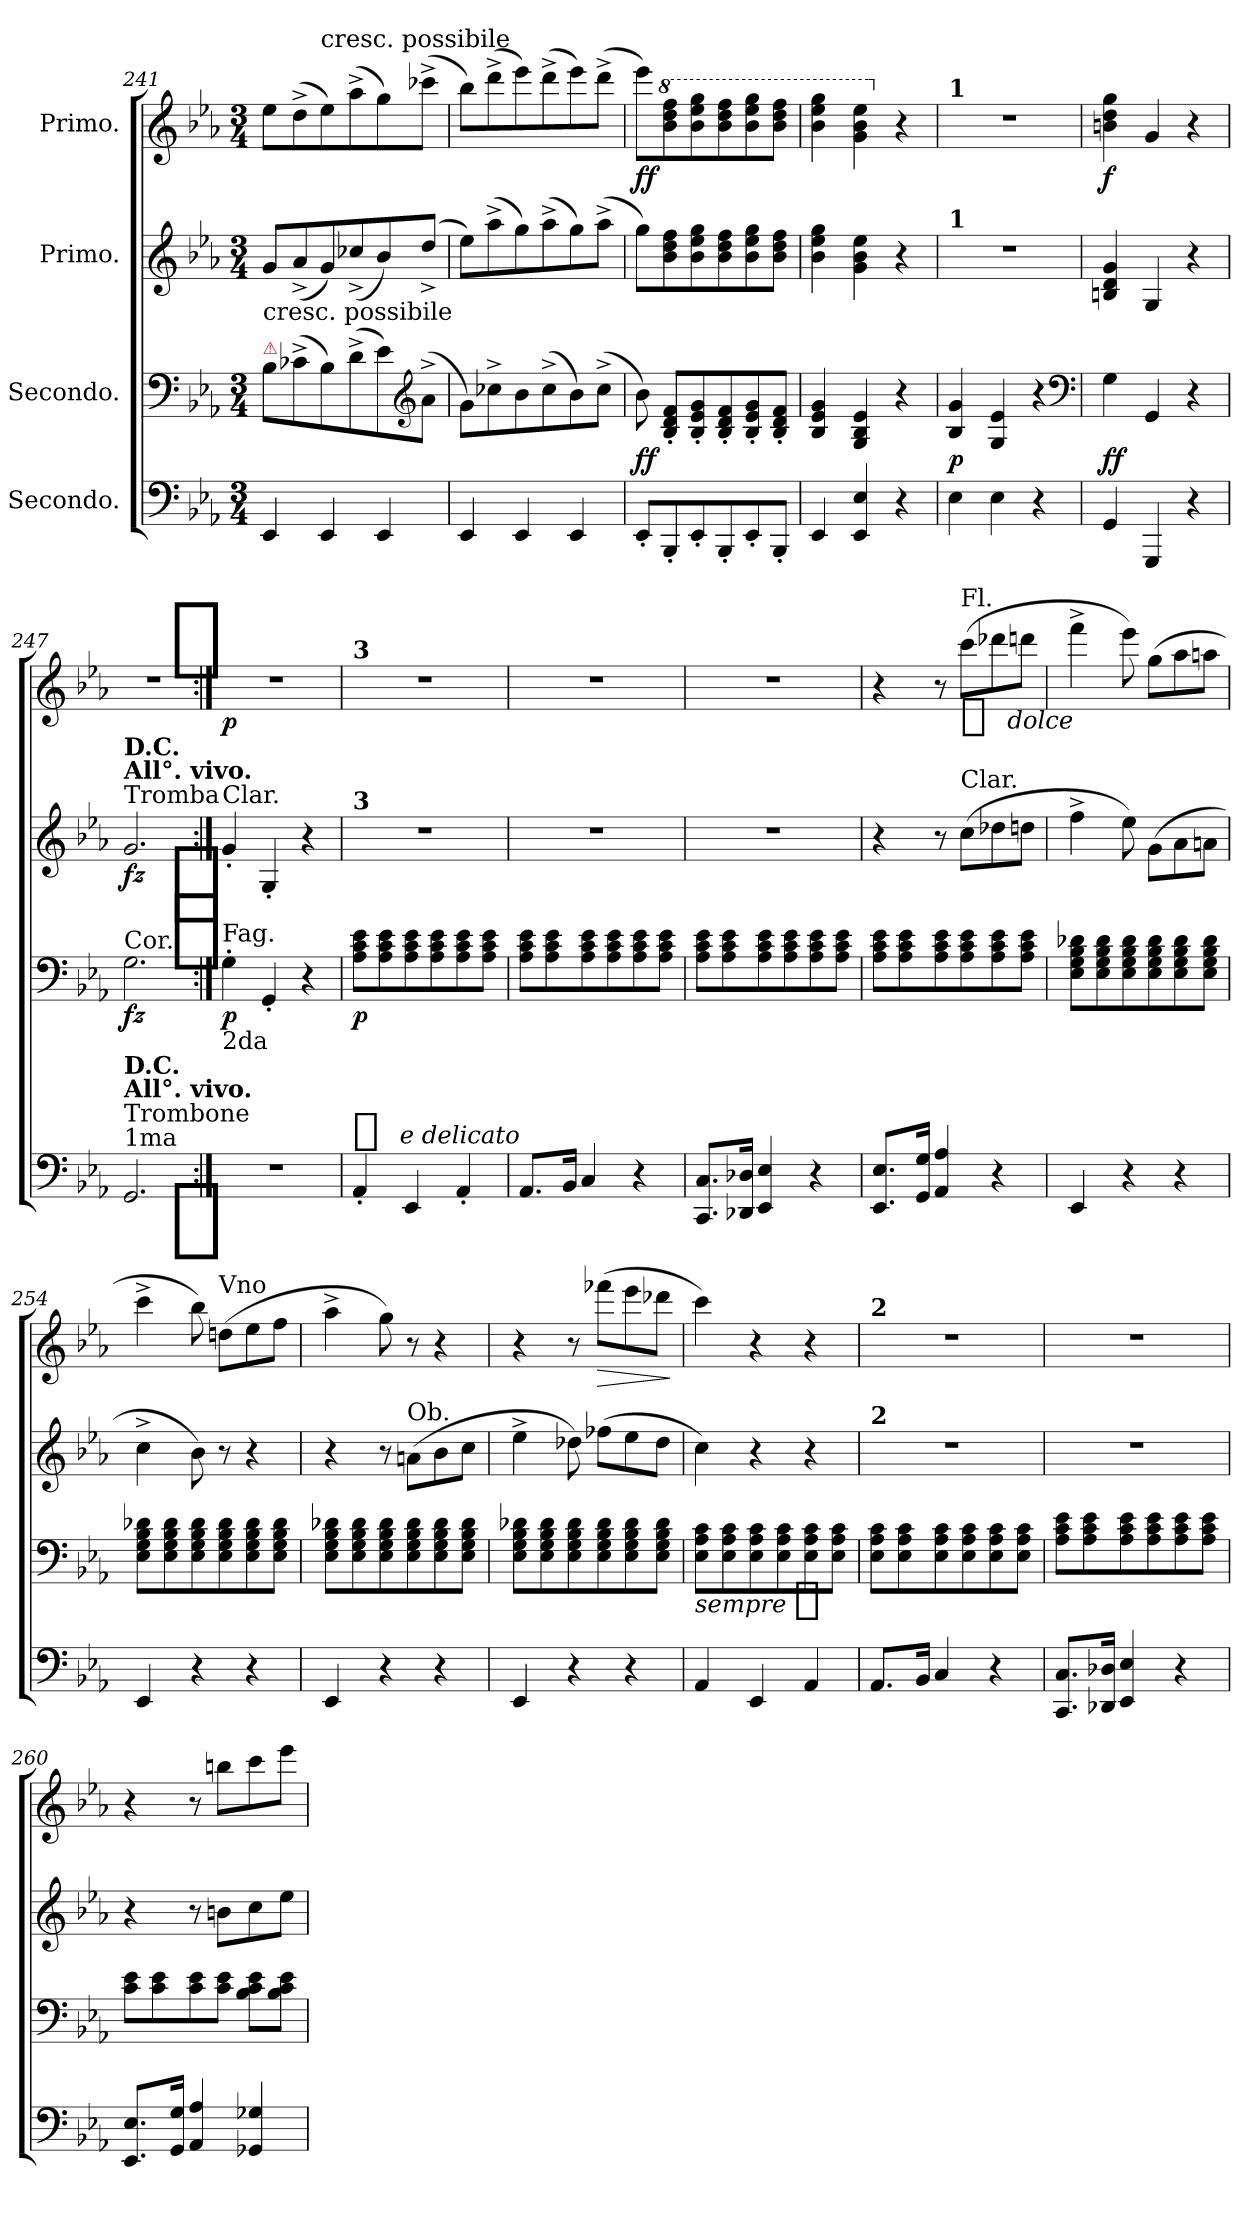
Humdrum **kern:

**kern	**dynam	**kern	**dynam	**kern	**dynam	**kern	**dynam
*part4	*part4	*part3	*part3	*part2	*part2	*part1	*part1
*staff4	*staff4	*staff3	*staff3	*staff2	*staff2	*staff1	*staff1
*I"Secondo.	*	*I"Secondo.	*	*I"Primo.	*	*I"Primo.	*
*clefF4	*	*clefF4	*	*clefG2	*	*clefG2	*
*k[b-e-a-]	*	*k[b-e-a-]	*	*k[b-e-a-]	*	*k[b-e-a-]	*
*c:	*	*c:	*	*c:	*	*c:	*
*M3/4	*	*M3/4	*	*M3/4	*	*M3/4	*
=241	=241	=241	=241	=241	=241	=241	=241
!	!	!LO:TX:t=cresc. possibile	!	!	!	!	!
!	!	!LO:TX:a:color=crimson:t=⚠	!	!	!	!	!
4EE-/	.	8B-\L	.	8g/L	.	8ee-\L	.
.	.	(8c-X^<\	.	(8a-^/	.	(8dd^\	.
!	!	!	!	!	!	!LO:TX:t=cresc. possibile	!
4EE-/	.	8B-\)	.	8g/)	.	8ee-\)	.
.	.	(8d^<\	.	(8cc-X^/	.	(8aa-^\	.
4EE-/	.	8e-\)	.	8b-/)	.	8gg\)	.
*	*	*clefG2	*	*	*	*	*
.	.	(<8a-^</J	.	(<8dd^/J	.	(8ccc-X^\J	.
=242	=242	=242	=242	=242	=242	=242	=242
4EE-/	.	8g\L)	.	8ee-\L)	.	8bb-\L)	.
.	.	8cc-X^\	.	(8aa-^\	.	(8ddd^\	.
4EE-/	.	8b-\	.	8gg\)	.	8eee-\)	.
.	.	(8cc-^\	.	(8aa-^\	.	(8ddd^\	.
4EE-/	.	8b-\)	.	8gg\)	.	8eee-\)	.
.	.	(8cc-^\J	.	(8aa-^\J	.	(8ddd^\J	.
=243	=243	=243	=243	=243	=243	=243	=243
8EE-'/L	.	8b-\)	ff	8gg\L)	.	8eee-\L)	ff
*	*	*	*	*	*	*8va	*
8BBB-'/	.	8B-'/ 8d'/ 8f'/L	.	8b-\ 8dd\ 8ff\	.	8bb-\ 8ddd\ 8fff\	.
8EE-'/	.	8B-'/ 8e-'/ 8g'/	.	8b-\ 8ee-\ 8gg\	.	8bb-\ 8eee-\ 8ggg\	.
8BBB-'/	.	8B-'/ 8d'/ 8f'/	.	8b-\ 8dd\ 8ff\	.	8bb-\ 8ddd\ 8fff\	.
8EE-'/	.	8B-'/ 8e-'/ 8g'/	.	8b-\ 8ee-\ 8gg\	.	8bb-\ 8eee-\ 8ggg\	.
8BBB-'/J	.	8B-'/ 8d'/ 8f'/J	.	8b-\ 8dd\ 8ff\J	.	8bb-\ 8ddd\ 8fff\J	.
=244	=244	=244	=244	=244	=244	=244	=244
4EE-/	.	4B-/ 4e-/ 4g/	.	4b-\ 4ee-\ 4gg\	.	4bb-\ 4eee-\ 4ggg\	.
4EE-/ 4E-/	.	4G/ 4B-/ 4e-/	.	4g\ 4b-\ 4ee-\	.	4gg\ 4bb-\ 4eee-\	.
*	*	*	*	*	*	*X8va	*
4r	.	4r	.	4r	.	4r	.
=245	=245	=245	=245	=245	=245	=245	=245
!	!	!	!	!	!	!LO:TX:a:B:t=1	!
!	!	!	!	!LO:TX:a:B:t=1	!	!	!
4E-\	.	4B-/ 4g/	p	2.r	.	2.r	.
4E-\	.	4G/ 4e-/	.	.	.	.	.
4r	.	4r	.	.	.	.	.
*	*	*clefF4	*	*	*	*	*
=246	=246	=246	=246	=246	=246	=246	=246
4GG/	.	4G\	ff	4Bn/ 4d/ 4g/	.	4bn\ 4dd\ 4gg\	f
4GGG/	.	4GG/	.	4G/	.	4g/	.
4r	.	4r	.	4r	.	4r	.
=247	=247	=247	=247	=247	=247	=247	=247
!	!	!	!	!	!	!LO:TX:b:B:t=D.C.\nAll°. vivo.	!
!	!	!	!	!LO:TX:a:t=Tromba	!	!	!
!	!	!LO:TX:a:t=Cor.	!	!	!	!	!
!LO:TX:a:t=1ma	!	!	!	!	!	!	!
!LO:TX:a:t=Trombone	!	!	!	!	!	!	!
!LO:TX:a:B:t=D.C.\nAll°. vivo.	!	!	!	!	!	!	!
!	!	!	!	!	!LO:DY:b	!	!
2.GG/	.	2.G\	fz	2.g/	fz	2.r	.
=248:|!	=248:|!	=248:|!	=248:|!	=248:|!	=248:|!	=248:|!	=248:|!
!	!	!	!	!	!	!LO:TX:a:rj:t=[segno|largest]	!
!	!	!	!	!LO:TX:b:rj:t=[segno|largest]	!	!	!
!	!	!	!	!LO:TX:a:t=Clar.	!	!	!
!	!	!LO:TX:a:rj:t=[segno|largest]	!	!	!	!	!
!	!	!LO:TX:a:t=Fag.	!	!	!	!	!
!LO:TX:a:t=2da	!	!	!	!	!	!	!
!LO:TX:b:rj:t=[segno|largest]	!	!	!	!	!	!	!
2.r	.	4G'\	p	4g'/	.	2.r	p
.	.	4GG'/	.	4G'/	.	.	.
.	.	4r	.	4r	.	.	.
=249	=249	=249	=249	=249	=249	=249	=249
!	!	!	!	!	!	!LO:TX:a:B:t=3	!
!	!	!	!	!LO:TX:a:B:t=3	!	!	!
!	!LO:DY:a:t=%s e delicato	!	!LO:DY:b	!	!	!	!
4AA-'/	p	8A-\ 8c\ 8e-\L	p	2.r	.	2.r	.
.	.	8A-\ 8c\ 8e-\	.	.	.	.	.
4EE-/	.	8A-\ 8c\ 8e-\	.	.	.	.	.
.	.	8A-\ 8c\ 8e-\	.	.	.	.	.
4AA-'/	.	8A-\ 8c\ 8e-\	.	.	.	.	.
.	.	8A-\ 8c\ 8e-\J	.	.	.	.	.
=250	=250	=250	=250	=250	=250	=250	=250
8.AA-/L	.	8A-\ 8c\ 8e-\L	.	2.r	.	2.r	.
.	.	8A-\ 8c\ 8e-\	.	.	.	.	.
16BB-/Jk	.	.	.	.	.	.	.
4C/	.	8A-\ 8c\ 8e-\	.	.	.	.	.
.	.	8A-\ 8c\ 8e-\	.	.	.	.	.
4r	.	8A-\ 8c\ 8e-\	.	.	.	.	.
.	.	8A-\ 8c\ 8e-\J	.	.	.	.	.
=251	=251	=251	=251	=251	=251	=251	=251
8.CC/ 8.C/L	.	8A-\ 8c\ 8e-\L	.	2.r	.	2.r	.
.	.	8A-\ 8c\ 8e-\	.	.	.	.	.
16DD-X/ 16D-X/Jk	.	.	.	.	.	.	.
4EE-/ 4E-/	.	8A-\ 8c\ 8e-\	.	.	.	.	.
.	.	8A-\ 8c\ 8e-\	.	.	.	.	.
4r	.	8A-\ 8c\ 8e-\	.	.	.	.	.
.	.	8A-\ 8c\ 8e-\J	.	.	.	.	.
=252	=252	=252	=252	=252	=252	=252	=252
8.EE-/ 8.E-/L	.	8A-\ 8c\ 8e-\L	.	4r	.	4r	.
.	.	8A-\ 8c\ 8e-\	.	.	.	.	.
16GG/ 16G/Jk	.	.	.	.	.	.	.
4AA-/ 4A-/	.	8A-\ 8c\ 8e-\	.	8r	.	8r	.
!	!	!	!	!	!	!LO:TX:a:t=Fl.	!
!	!	!	!	!LO:TX:a:t=Clar.	!	!	!
!	!	!	!	!	!	!	!LO:DY:t=%s dolce
.	.	8A-\ 8c\ 8e-\	.	(8cc\L	.	(8ccc\L	p
4r	.	8A-\ 8c\ 8e-\	.	8dd-X\	.	8ddd-X\	.
.	.	8A-\ 8c\ 8e-\J	.	8ddn\J	.	8dddn\J	.
=253	=253	=253	=253	=253	=253	=253	=253
4EE-/	.	8E-\ 8G\ 8B-\ 8d-X\L	.	4ff^<\	.	4fff^<\	.
.	.	8E-\ 8G\ 8B-\ 8d-\	.	.	.	.	.
4r	.	8E-\ 8G\ 8B-\ 8d-\	.	8ee-\)	.	8eee-\)	.
.	.	8E-\ 8G\ 8B-\ 8d-\	.	(8g\L	.	(8gg\L	.
4r	.	8E-\ 8G\ 8B-\ 8d-\	.	8a-\	.	8aa-\	.
.	.	8E-\ 8G\ 8B-\ 8d-\J	.	8an\J	.	8aan\J	.
=254	=254	=254	=254	=254	=254	=254	=254
4EE-/	.	8E-\ 8G\ 8B-\ 8d-X\L	.	4cc^<\	.	4ccc^<\	.
.	.	8E-\ 8G\ 8B-\ 8d-\	.	.	.	.	.
4r	.	8E-\ 8G\ 8B-\ 8d-\	.	8b-\)	.	8bb-\)	.
!	!	!	!	!	!	!LO:TX:a:t=Vno	!
.	.	8E-\ 8G\ 8B-\ 8d-\	.	8r	.	(8ddn\L	.
4r	.	8E-\ 8G\ 8B-\ 8d-\	.	4r	.	8ee-\	.
.	.	8E-\ 8G\ 8B-\ 8d-\J	.	.	.	8ff\J	.
=255	=255	=255	=255	=255	=255	=255	=255
4EE-/	.	8E-\ 8G\ 8B-\ 8d-X\L	.	4r	.	4aa-^<\	.
.	.	8E-\ 8G\ 8B-\ 8d-\	.	.	.	.	.
4r	.	8E-\ 8G\ 8B-\ 8d-\	.	8r	.	8gg\)	.
!	!	!	!	!LO:TX:a:t=Ob.	!	!	!
.	.	8E-\ 8G\ 8B-\ 8d-\	.	(8an\L	.	8r	.
4r	.	8E-\ 8G\ 8B-\ 8d-\	.	8b-\	.	4r	.
.	.	8E-\ 8G\ 8B-\ 8d-\J	.	8cc\J	.	.	.
=256	=256	=256	=256	=256	=256	=256	=256
4EE-/	.	8E-\ 8G\ 8B-\ 8d-X\L	.	4ee-^<\	.	4r	.
.	.	8E-\ 8G\ 8B-\ 8d-\	.	.	.	.	.
4r	.	8E-\ 8G\ 8B-\ 8d-\	.	8dd-X\)	.	8r	.
!	!	!	!	!	!	!	!LO:HP:b
!	!	!	!	!	!	!	!LO:HP:n=1:b
.	.	8E-\ 8G\ 8B-\ 8d-\	.	(8ff-X\L	.	(8fff-X\L	> >
4r	.	8E-\ 8G\ 8B-\ 8d-\	.	8ee-\	.	8eee-\	.
.	.	8E-\ 8G\ 8B-\ 8d-\J	.	8dd-\J	.	8ddd-X\J	.
.	.	.	.	.	.	.	] ]
=257	=257	=257	=257	=257	=257	=257	=257
!	!	!	!LO:DY:t=sempre %s	!	!	!	!
4AA-/	.	8E-\ 8A-\ 8c\L	p	4cc\)	.	4ccc\)	.
.	.	8E-\ 8A-\ 8c\	.	.	.	.	.
4EE-/	.	8E-\ 8A-\ 8c\	.	4r	.	4r	.
.	.	8E-\ 8A-\ 8c\	.	.	.	.	.
4AA-/	.	8E-\ 8A-\ 8c\	.	4r	.	4r	.
.	.	8E-\ 8A-\ 8c\J	.	.	.	.	.
=258	=258	=258	=258	=258	=258	=258	=258
!	!	!	!	!	!	!LO:TX:a:B:t=2	!
!	!	!	!	!LO:TX:a:B:t=2	!	!	!
8.AA-/L	.	8E-\ 8A-\ 8c\L	.	2.r	.	2.r	.
.	.	8E-\ 8A-\ 8c\	.	.	.	.	.
16BB-/Jk	.	.	.	.	.	.	.
4C/	.	8E-\ 8A-\ 8c\	.	.	.	.	.
.	.	8E-\ 8A-\ 8c\	.	.	.	.	.
4r	.	8E-\ 8A-\ 8c\	.	.	.	.	.
.	.	8E-\ 8A-\ 8c\J	.	.	.	.	.
=259	=259	=259	=259	=259	=259	=259	=259
8.CC/ 8.C/L	.	8A-\ 8c\ 8e-\L	.	2.r	.	2.r	.
.	.	8A-\ 8c\ 8e-\	.	.	.	.	.
16DD-X/ 16D-X/Jk	.	.	.	.	.	.	.
4EE-/ 4E-/	.	8A-\ 8c\ 8e-\	.	.	.	.	.
.	.	8A-\ 8c\ 8e-\	.	.	.	.	.
4r	.	8A-\ 8c\ 8e-\	.	.	.	.	.
.	.	8A-\ 8c\ 8e-\J	.	.	.	.	.
=260	=260	=260	=260	=260	=260	=260	=260
8.EE-/ 8.E-/L	.	8c\ 8e-\L	.	4r	.	4r	.
.	.	8c\ 8e-\	.	.	.	.	.
16GG/ 16G/Jk	.	.	.	.	.	.	.
4AA-/ 4A-/	.	8c\ 8e-\	.	8r	.	8r	.
.	.	8c\ 8e-\J	.	8bn\L	.	8bbn\L	.
4GG-X/ 4G-X/	.	8B-\ 8c\ 8e-\L	.	8cc\	.	8ccc\	.
.	.	8B-\ 8c\ 8e-\J	.	8ee-\J	.	8eee-\J	.
=	=	=	=	=	=	=	=
*-	*-	*-	*-	*-	*-	*-	*-
